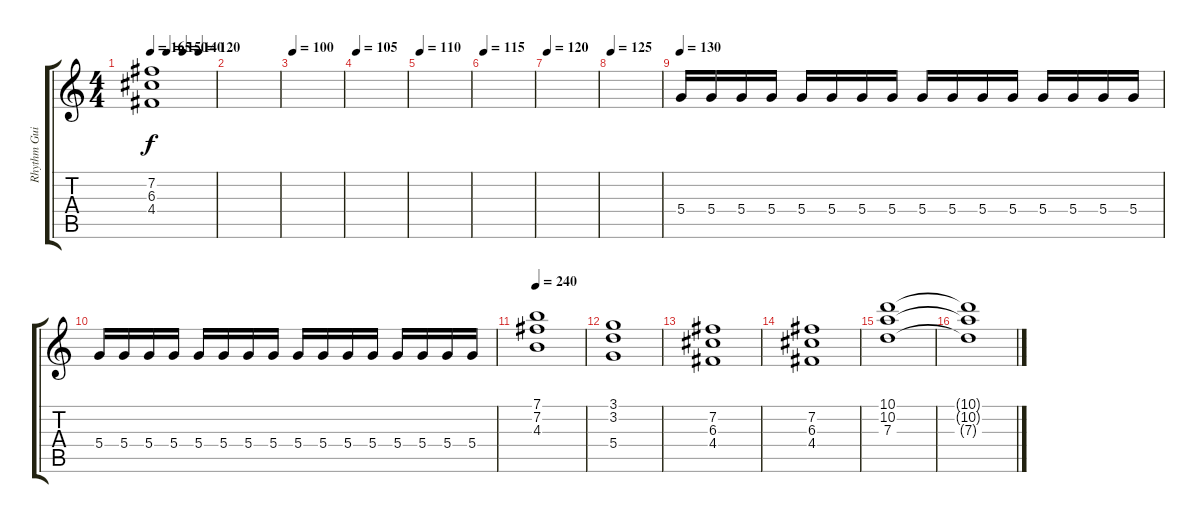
\track ("Rhythm Guitar" "Rhythm Gui") {instrument distortionguitar}
\staff {score tabs}
\tuning (E4 B3 G3 D3 A2 E2) {hide}
\ts (4 4)
\tempo 165
\tempo (150 0.25)
\tempo (140 0.5)
\tempo (120 0.75)
\clef g2
\ks c
(7.2 6.3 4.4).1{dy f} |
|
\tempo 100
|
\tempo 105
|
\tempo 110
|
\tempo 115
|
\tempo 120
|
\tempo 125
|
\tempo 130
5.4.16 5.4.16 5.4.16 5.4.16 5.4.16 5.4.16 5.4.16 5.4.16 5.4.16 5.4.16 5.4.16 5.4.16 5.4.16 5.4.16 5.4.16 5.4.16 |
5.4.16 5.4.16 5.4.16 5.4.16 5.4.16 5.4.16 5.4.16 5.4.16 5.4.16 5.4.16 5.4.16 5.4.16 5.4.16 5.4.16 5.4.16 5.4.16 |
\tempo 240
(7.1 7.2 4.3).1 |
(3.1 3.2 5.4).1 |
(7.2 6.3 4.4).1 |
(7.2 6.3 4.4).1 |
(10.1 10.2 7.3).1 |
(10.1{t} 10.2{t} 7.3{t}).1
